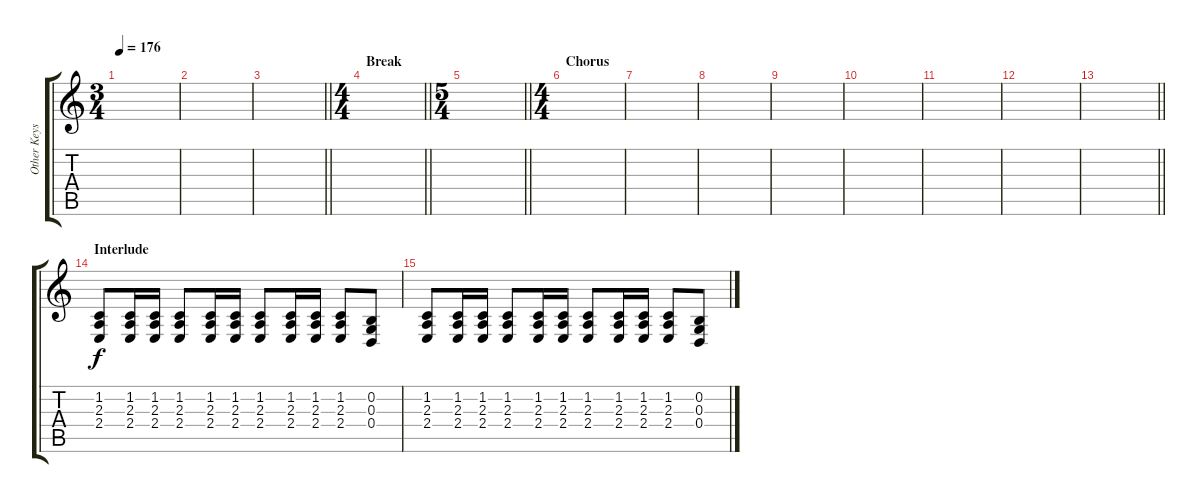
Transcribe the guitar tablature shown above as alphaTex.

\track ("Other Keys" "Other Keys") {instrument trumpet}
\staff {score tabs}
\tuning (E4 B3 G3 D3 A2 E2) {hide}
\ts (3 4)
\tempo 176
\clef g2
\ks c
|
|
\barLineRight lightlight
|
\ts (4 4)
\section ("" "Break")
\barLineRight lightlight
|
\ts (5 4)
\barLineRight lightlight
|
\ts (4 4)
\section ("" "Chorus")
|
|
|
|
|
|
|
\barLineRight lightlight
|
\section ("" "Interlude")
(1.2 2.3 2.4).8 (1.2 2.3 2.4).16 (1.2 2.3 2.4).16 (1.2 2.3 2.4).8 (1.2 2.3 2.4).16 (1.2 2.3 2.4).16 (1.2 2.3 2.4).8 (1.2 2.3 2.4).16 (1.2 2.3 2.4).16 (1.2 2.3 2.4).8 (0.2 0.3 0.4).8 |
(1.2 2.3 2.4).8 (1.2 2.3 2.4).16 (1.2 2.3 2.4).16 (1.2 2.3 2.4).8 (1.2 2.3 2.4).16 (1.2 2.3 2.4).16 (1.2 2.3 2.4).8 (1.2 2.3 2.4).16 (1.2 2.3 2.4).16 (1.2 2.3 2.4).8 (0.2 0.3 0.4).8
